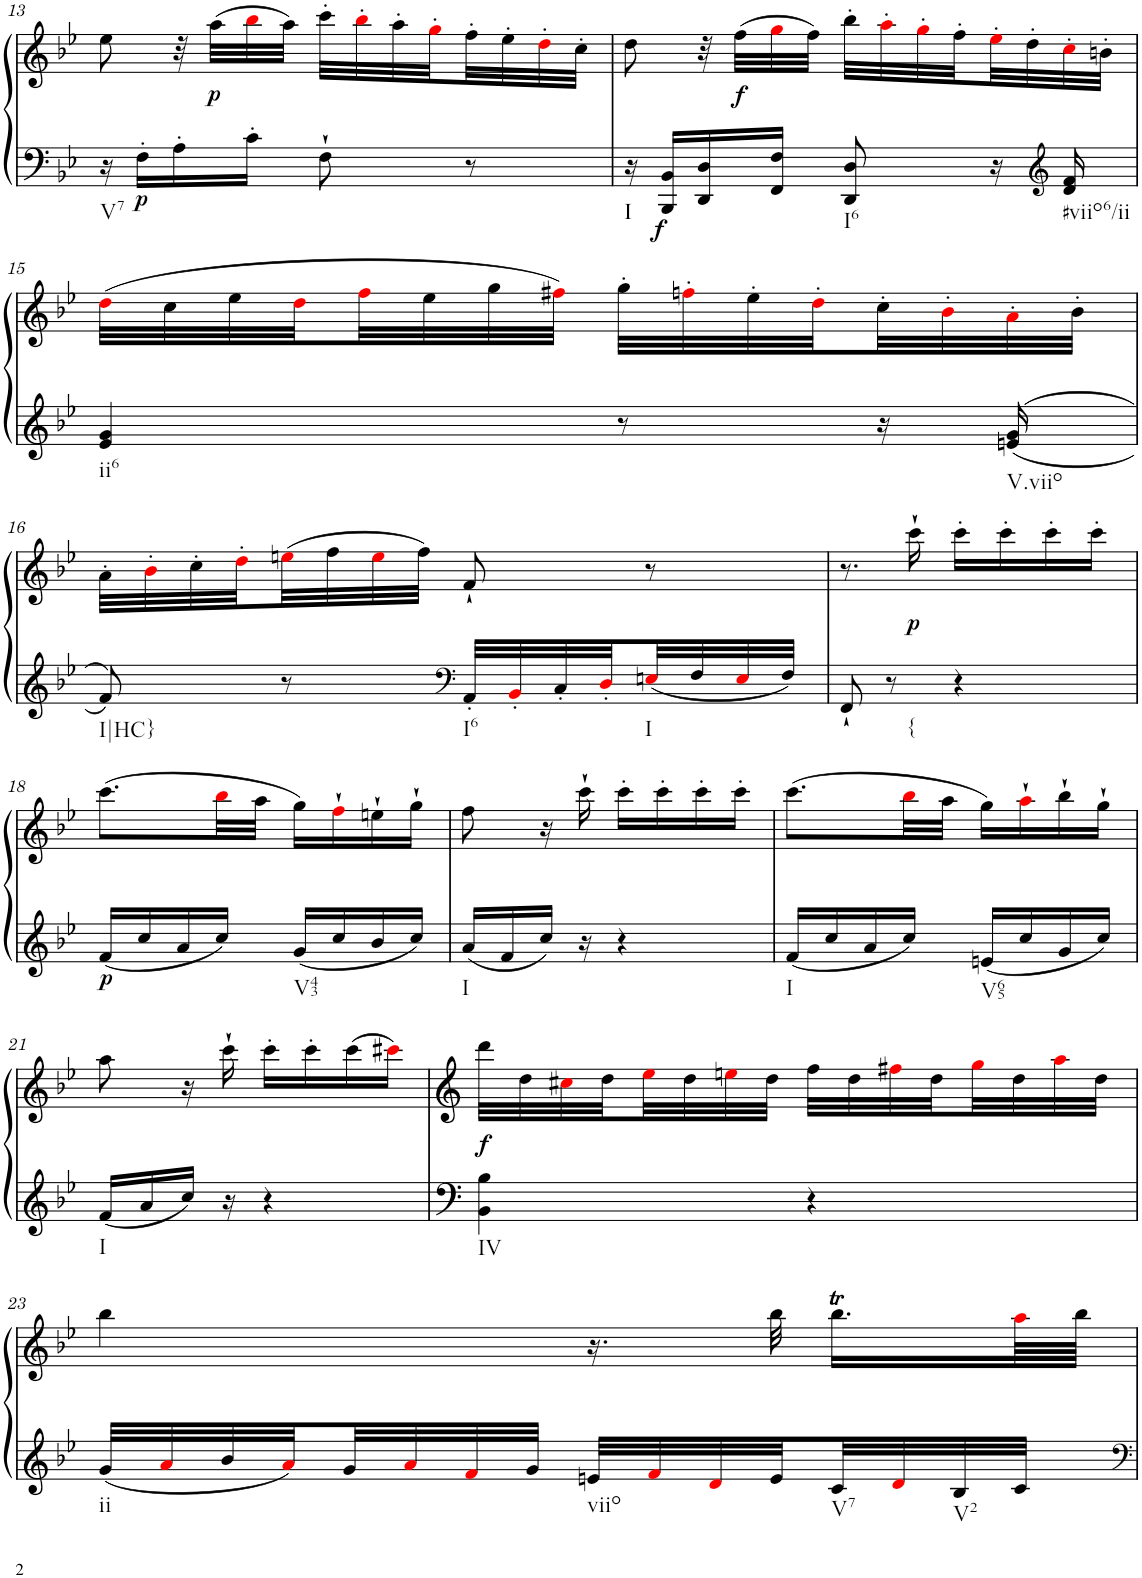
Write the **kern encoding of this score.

**kern	**kern	**dynam
*part1	*part1	*part1
*staff2	*staff1	*staff1/2
*I"Klavier linke Hand	*	*
!!LO:PB:g=z
*clefF4	*clefG2	*
*k[b-e-]	*k[b-e-]	*
*M2/4	*M2/4	*
=13	=13	=13
!LO:TX:b:t=V7	!	!
16r	8ee-\	.
!	!	!LO:DY:b=2
16F'\LL	.	p
16A'\	32r	.
!	!	!LO:DY:b
.	(32aa\LLL	p
16c'\JJ	32bb-i\	.
.	32aa\JJJ)	.
8F`\	32ccc'\LLL	.
.	32bb-'i\	.
.	32aa'\	.
.	32gg'i\	.
8r	32ff'\	.
.	32ee-'\	.
.	32dd'i\	.
.	32cc'\JJJ	.
=14	=14	=14
!LO:TX:b:t=I	!	!
16r	8dd\	.
!	!	!LO:DY:b=2
16BBB-/ 16BB-/LL	.	f
16DD/ 16D/	32r	.
!	!	!LO:DY:b
.	(32ff\LLL	f
16FF/ 16F/JJ	32ggi\	.
.	32ff\JJJ)	.
!LO:TX:b:t=I6	!	!
8DD/ 8D/	32bb-'\LLL	.
.	32aa'i\	.
.	32gg'i\	.
.	32ff'\	.
16r	32ee-'i\	.
.	32dd'\	.
*clefG2	*	*
!LO:TX:b:t=#viio6/ii	!	!
16d/ 16f/	32cc'i\	.
.	32bn'\JJJ	.
!!LO:LB:g=z
=15	=15	=15
!LO:TX:b:t=ii6	!	!
4e-/ 4g/	(32ddi\LLL	.
.	32cc\	.
.	32ee-\	.
.	32ddi\	.
.	32ffi\	.
.	32ee-\	.
.	32gg\	.
.	32ff#Xi\JJJ)	.
8r	32gg'\LLL	.
.	32ffn'i\	.
.	32ee-'\	.
.	32dd'i\	.
16r	32cc'\	.
.	32b-'i\	.
!LO:TX:b:t=V.viio	!	!
16en/ 16g/	32a'i\	.
.	32b-'\JJJ	.
!!LO:LB:g=z
=16	=16	=16
!LO:TX:b:t=I|HC}	!	!
8f/	32a'\LLL	.
.	32b-'i\	.
.	32cc'\	.
.	32dd'i\	.
8r	(32eeni\	.
.	32ff\	.
.	32eei\	.
.	32ff\JJJ)	.
*clefF4	*	*
!LO:TX:b:t=I6	!	!
32AA'/LLL	8f`/	.
32BB-'i/	.	.
32C'/	.	.
32D'i/	.	.
!LO:TX:b:t=I	!	!
32Eni/	8r	.
32F/	.	.
32Ei/	.	.
32F/JJJ	.	.
=17	=17	=17
8FF`/	8.r	.
!LO:TX:b:t={	!	!
8r	.	.
!	!	!LO:DY:b
.	16ccc`\	p
4r	16ccc'\LL	.
.	16ccc'\	.
.	16ccc'\	.
.	16ccc'\JJ	.
!!LO:LB:g=z
=18	=18	=18
!	!	!LO:DY:b=2
16f/LL	(8.ccc\L	p
16cc/	.	.
16a/	.	.
16cc/JJ	32bb-i\LL	.
.	32aa\JJJ	.
!LO:TX:b:t=V43	!	!
16g/LL	16gg\LL)	.
16cc/	16ff`i\	.
16b-/	16een`\	.
16cc/JJ	16gg`\JJ	.
=19	=19	=19
!LO:TX:b:t=I	!	!
16a/LL	8ff\	.
16f/	.	.
16cc/JJ	16r	.
16r	16ccc`\	.
4r	16ccc'\LL	.
.	16ccc'\	.
.	16ccc'\	.
.	16ccc'\JJ	.
=20	=20	=20
!LO:TX:b:t=I	!	!
16f/LL	(8.ccc\L	.
16cc/	.	.
16a/	.	.
16cc/JJ	32bb-i\LL	.
.	32aa\JJJ	.
!LO:TX:b:t=V65	!	!
16en/LL	16gg\LL)	.
16cc/	16aa`i\	.
16g/	16bb-`\	.
16cc/JJ	16gg`\JJ	.
!!LO:LB:g=z
=21	=21	=21
!LO:TX:b:t=I	!	!
16f/LL	8aa\	.
16a/	.	.
16cc/JJ	16r	.
16r	16ccc`\	.
4r	16ccc'\LL	.
.	16ccc'\	.
.	(16ccc\	.
.	16ccc#Xi\JJ)	.
=22	=22	=22
!LO:TX:b:t=IV	!	!
!	!	!LO:DY:b
4BB-\ 4B-\	32ddd\LLL	f
.	32dd\	.
.	32cc#Xi\	.
.	32dd\	.
.	32ee-i\	.
.	32dd\	.
.	32eeni\	.
.	32dd\JJJ	.
4r	32ff\LLL	.
.	32dd\	.
.	32ff#Xi\	.
.	32dd\	.
.	32ggi\	.
.	32dd\	.
.	32aai\	.
.	32dd\JJJ	.
!!LO:LB:g=z
=23	=23	=23
!LO:TX:b:t=ii	!	!
32g/LLL	4bb-\	.
32ai/	.	.
32b-/	.	.
32ai/	.	.
32g/	.	.
32ai/	.	.
32fi/	.	.
32g/JJJ	.	.
!LO:TX:b:t=viio	!	!
32en/LLL	16.r	.
32fi/	.	.
32di/	.	.
32e/	32bb-\	.
!LO:TX:b:t=V7	!	!
32c/	16.bb-T\LL	.
32di/	.	.
!LO:TX:b:t=V2	!	!
32B-/	.	.
32c/JJJ	64aai\LL	.
.	64bb-\JJJJ	.
=	=	=
*-	*-	*-
